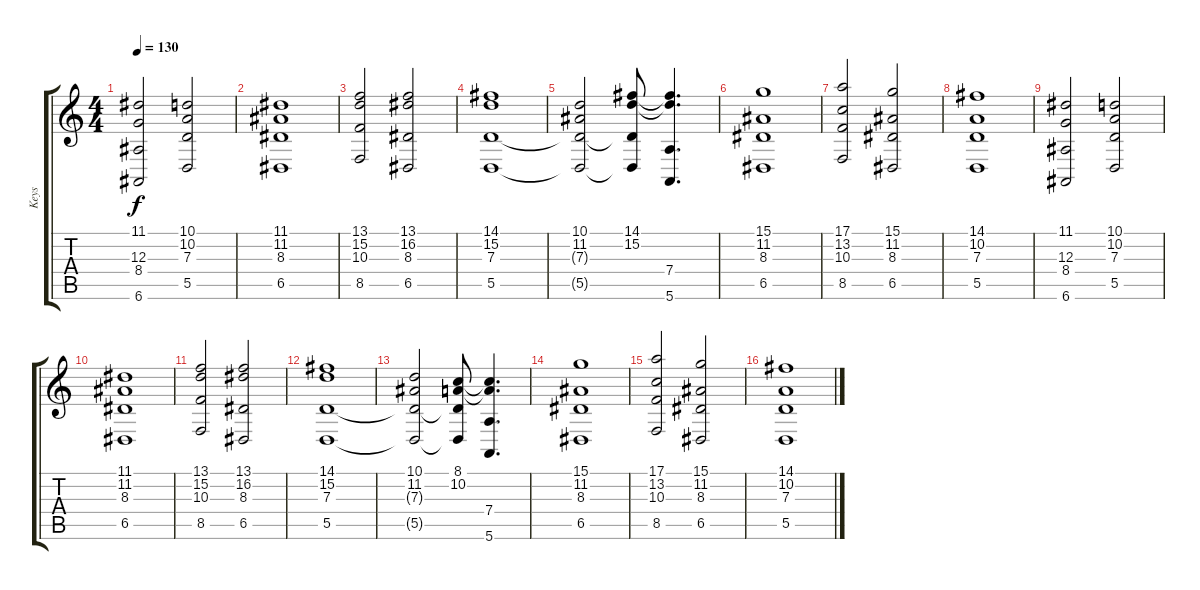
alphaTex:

\track ("Keys" "Keys") {instrument pad2warm}
\staff {score tabs}
\tuning (E4 B3 G3 D3 A2 E2) {hide}
\ts (4 4)
\tempo 130
\clef g2
\ks c
(11.1 12.3 8.4 6.6).2{dy f} (10.1 10.2 7.3 5.5).2 |
(11.1 11.2 8.3 6.5).1 |
(13.1 15.2 10.3 8.5).2 (13.1 16.2 8.3 6.5).2 |
(14.1 15.2 7.3 5.5).1 |
(10.1 11.2 7.3{t} 5.5{t}).2 (14.1 15.2 7.3{t} 5.5{t}).8 (14.1{t} 15.2{t} 7.4 5.6).4{d} |
(15.1 11.2 8.3 6.5).1 |
(17.1 13.2 10.3 8.5).2 (15.1 11.2 8.3 6.5).2 |
(14.1 10.2 7.3 5.5).1 |
(11.1 12.3 8.4 6.6).2 (10.1 10.2 7.3 5.5).2 |
(11.1 11.2 8.3 6.5).1 |
(13.1 15.2 10.3 8.5).2 (13.1 16.2 8.3 6.5).2 |
(14.1 15.2 7.3 5.5).1 |
(10.1 11.2 7.3{t} 5.5{t}).2 (8.1 10.2 7.3{t} 5.5{t}).8 (8.1{t} 10.2{t} 7.4 5.6).4{d} |
(15.1 11.2 8.3 6.5).1{instrument pad2warm} |
(17.1 13.2 10.3 8.5).2 (15.1 11.2 8.3 6.5).2 |
(14.1 10.2 7.3 5.5).1
